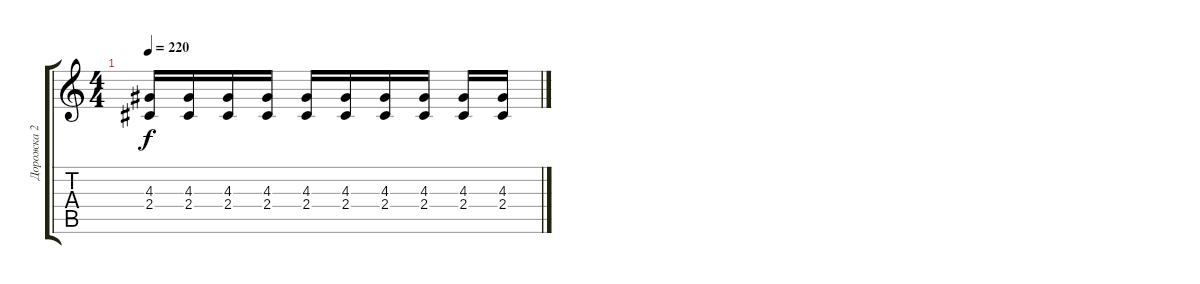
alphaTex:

\track ("Дорожка 2" "Дорожка 2") {instrument overdrivenguitar}
\staff {score tabs}
\tuning (Db4 Ab3 E3 B2 Gb2 Db2) {hide}
\ts (4 4)
\tempo 220
\clef g2
\ks c
(4.3 2.4).16{dy f} (4.3 2.4).16 (4.3 2.4).16 (4.3 2.4).16 (4.3 2.4).16 (4.3 2.4).16 (4.3 2.4).16 (4.3 2.4).16 (4.3 2.4).16 (4.3 2.4).16
